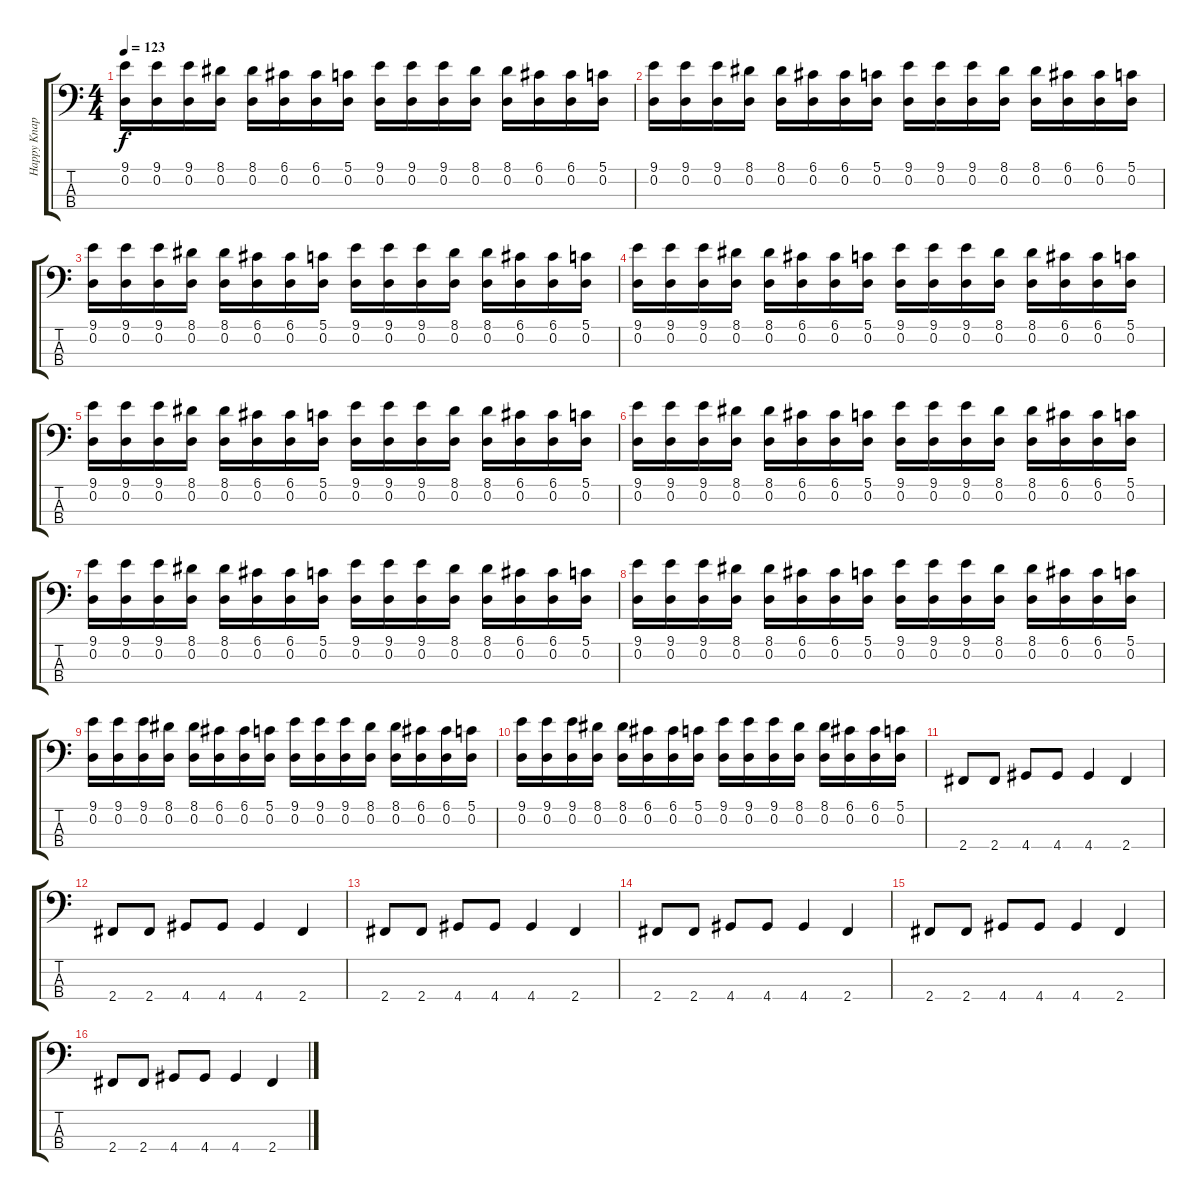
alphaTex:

\track ("Happy Knappy (Bass)" "Happy Knap") {instrument electricbasspick}
\staff {score tabs}
\tuning (G2 D2 A1 E1) {hide}
\ts (4 4)
\tempo 123
\clef f4
\ks c
(9.1 0.2).16{dy f instrument electricbasspick} (9.1 0.2).16 (9.1 0.2).16 (8.1 0.2).16 (8.1 0.2).16 (6.1 0.2).16 (6.1 0.2).16 (5.1 0.2).16 (9.1 0.2).16 (9.1 0.2).16 (9.1 0.2).16 (8.1 0.2).16 (8.1 0.2).16 (6.1 0.2).16 (6.1 0.2).16 (5.1 0.2).16 |
(9.1 0.2).16 (9.1 0.2).16 (9.1 0.2).16 (8.1 0.2).16 (8.1 0.2).16 (6.1 0.2).16 (6.1 0.2).16 (5.1 0.2).16 (9.1 0.2).16 (9.1 0.2).16 (9.1 0.2).16 (8.1 0.2).16 (8.1 0.2).16 (6.1 0.2).16 (6.1 0.2).16 (5.1 0.2).16 |
(9.1 0.2).16 (9.1 0.2).16 (9.1 0.2).16 (8.1 0.2).16 (8.1 0.2).16 (6.1 0.2).16 (6.1 0.2).16 (5.1 0.2).16 (9.1 0.2).16 (9.1 0.2).16 (9.1 0.2).16 (8.1 0.2).16 (8.1 0.2).16 (6.1 0.2).16 (6.1 0.2).16 (5.1 0.2).16 |
(9.1 0.2).16 (9.1 0.2).16 (9.1 0.2).16 (8.1 0.2).16 (8.1 0.2).16 (6.1 0.2).16 (6.1 0.2).16 (5.1 0.2).16 (9.1 0.2).16 (9.1 0.2).16 (9.1 0.2).16 (8.1 0.2).16 (8.1 0.2).16 (6.1 0.2).16 (6.1 0.2).16 (5.1 0.2).16 |
(9.1 0.2).16 (9.1 0.2).16 (9.1 0.2).16 (8.1 0.2).16 (8.1 0.2).16 (6.1 0.2).16 (6.1 0.2).16 (5.1 0.2).16 (9.1 0.2).16 (9.1 0.2).16 (9.1 0.2).16 (8.1 0.2).16 (8.1 0.2).16 (6.1 0.2).16 (6.1 0.2).16 (5.1 0.2).16 |
(9.1 0.2).16 (9.1 0.2).16 (9.1 0.2).16 (8.1 0.2).16 (8.1 0.2).16 (6.1 0.2).16 (6.1 0.2).16 (5.1 0.2).16 (9.1 0.2).16 (9.1 0.2).16 (9.1 0.2).16 (8.1 0.2).16 (8.1 0.2).16 (6.1 0.2).16 (6.1 0.2).16 (5.1 0.2).16 |
(9.1 0.2).16 (9.1 0.2).16 (9.1 0.2).16 (8.1 0.2).16 (8.1 0.2).16 (6.1 0.2).16 (6.1 0.2).16 (5.1 0.2).16 (9.1 0.2).16 (9.1 0.2).16 (9.1 0.2).16 (8.1 0.2).16 (8.1 0.2).16 (6.1 0.2).16 (6.1 0.2).16 (5.1 0.2).16 |
(9.1 0.2).16 (9.1 0.2).16 (9.1 0.2).16 (8.1 0.2).16 (8.1 0.2).16 (6.1 0.2).16 (6.1 0.2).16 (5.1 0.2).16 (9.1 0.2).16 (9.1 0.2).16 (9.1 0.2).16 (8.1 0.2).16 (8.1 0.2).16 (6.1 0.2).16 (6.1 0.2).16 (5.1 0.2).16 |
(9.1 0.2).16 (9.1 0.2).16 (9.1 0.2).16 (8.1 0.2).16 (8.1 0.2).16 (6.1 0.2).16 (6.1 0.2).16 (5.1 0.2).16 (9.1 0.2).16 (9.1 0.2).16 (9.1 0.2).16 (8.1 0.2).16 (8.1 0.2).16 (6.1 0.2).16 (6.1 0.2).16 (5.1 0.2).16 |
(9.1 0.2).16 (9.1 0.2).16 (9.1 0.2).16 (8.1 0.2).16 (8.1 0.2).16 (6.1 0.2).16 (6.1 0.2).16 (5.1 0.2).16 (9.1 0.2).16 (9.1 0.2).16 (9.1 0.2).16 (8.1 0.2).16 (8.1 0.2).16 (6.1 0.2).16 (6.1 0.2).16 (5.1 0.2).16 |
2.4.8 2.4.8 4.4.8 4.4.8 4.4.4 2.4.4 |
2.4.8 2.4.8 4.4.8 4.4.8 4.4.4 2.4.4 |
2.4.8 2.4.8 4.4.8 4.4.8 4.4.4 2.4.4 |
2.4.8 2.4.8 4.4.8 4.4.8 4.4.4 2.4.4 |
2.4.8 2.4.8 4.4.8 4.4.8 4.4.4 2.4.4 |
2.4.8 2.4.8 4.4.8 4.4.8 4.4.4 2.4.4
